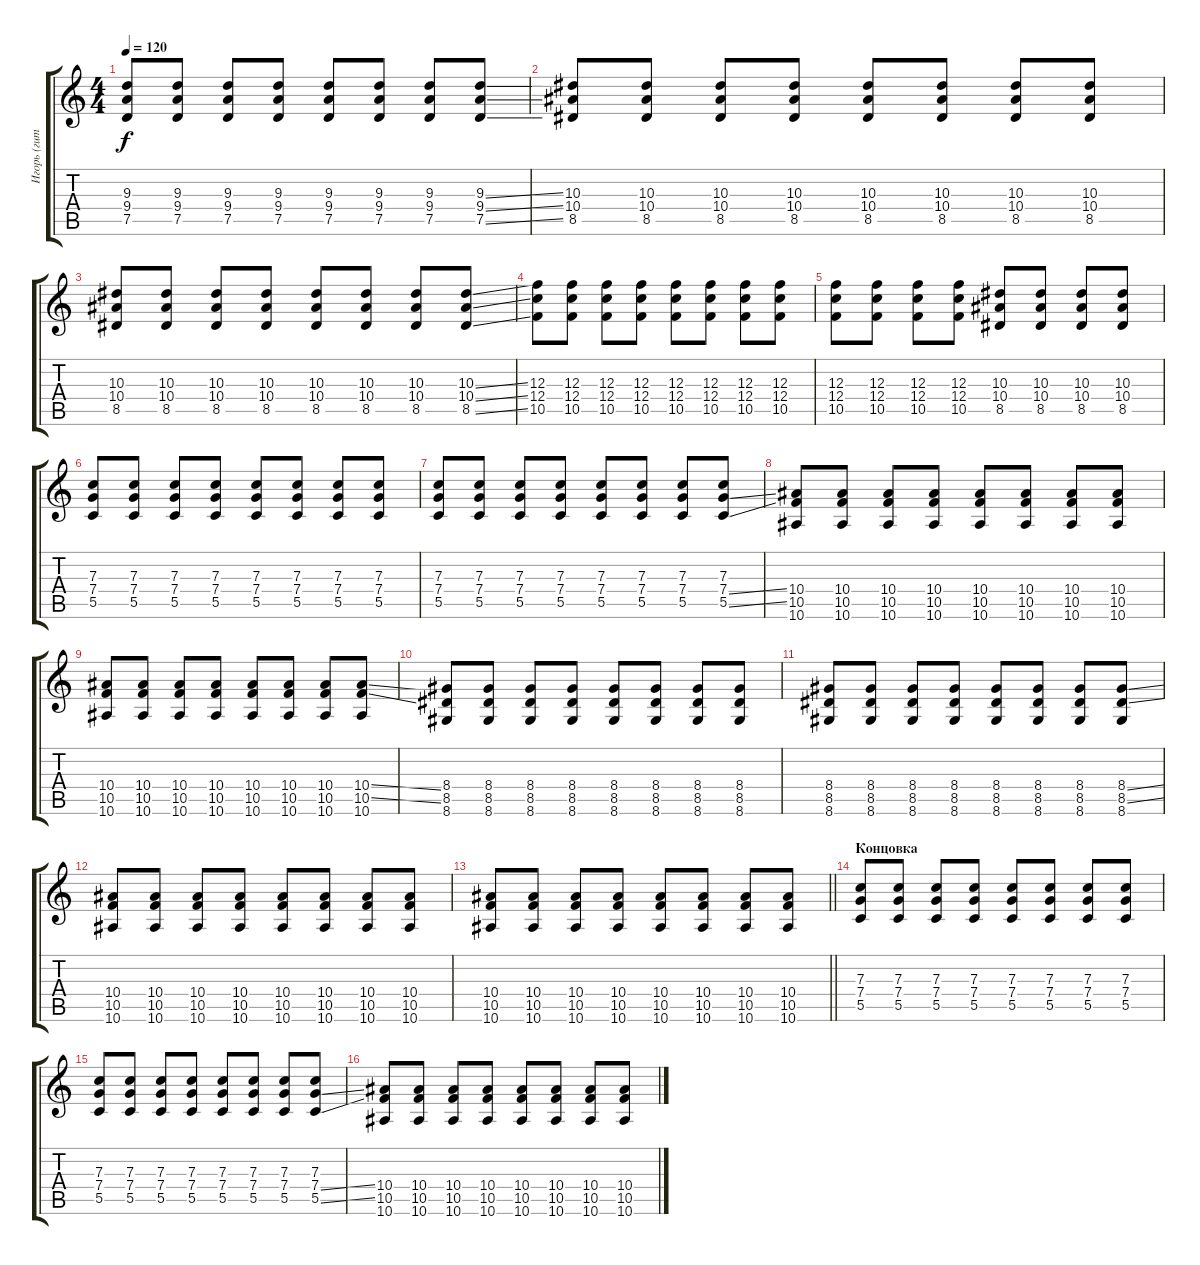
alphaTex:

\track ("Игорь (гитара 1)/деревянные (флейта,клар" "Игорь (гит") {instrument overdrivenguitar}
\staff {score tabs}
\tuning (D4 A3 F3 C3 G2 C2) {hide}
\ts (4 4)
\tempo 120
\clef g2
\ks c
(9.3 9.4 7.5).8{dy f} (9.3 9.4 7.5).8 (9.3 9.4 7.5).8 (9.3 9.4 7.5).8 (9.3 9.4 7.5).8 (9.3 9.4 7.5).8 (9.3 9.4 7.5).8 (9.3{ss} 9.4{ss} 7.5{ss}).8 |
(10.3 10.4 8.5).8 (10.3 10.4 8.5).8 (10.3 10.4 8.5).8 (10.3 10.4 8.5).8 (10.3 10.4 8.5).8 (10.3 10.4 8.5).8 (10.3 10.4 8.5).8 (10.3 10.4 8.5).8 |
(10.3 10.4 8.5).8 (10.3 10.4 8.5).8 (10.3 10.4 8.5).8 (10.3 10.4 8.5).8 (10.3 10.4 8.5).8 (10.3 10.4 8.5).8 (10.3 10.4 8.5).8 (10.3{ss} 10.4{ss} 8.5{ss}).8 |
(12.3 12.4 10.5).8 (12.3 12.4 10.5).8 (12.3 12.4 10.5).8 (12.3 12.4 10.5).8 (12.3 12.4 10.5).8 (12.3 12.4 10.5).8 (12.3 12.4 10.5).8 (12.3 12.4 10.5).8 |
(12.3 12.4 10.5).8 (12.3 12.4 10.5).8 (12.3 12.4 10.5).8 (12.3 12.4 10.5).8 (10.3 10.4 8.5).8 (10.3 10.4 8.5).8 (10.3 10.4 8.5).8 (10.3 10.4 8.5).8 |
(7.3 7.4 5.5).8 (7.3 7.4 5.5).8 (7.3 7.4 5.5).8 (7.3 7.4 5.5).8 (7.3 7.4 5.5).8 (7.3 7.4 5.5).8 (7.3 7.4 5.5).8 (7.3 7.4 5.5).8 |
(7.3 7.4 5.5).8 (7.3 7.4 5.5).8 (7.3 7.4 5.5).8 (7.3 7.4 5.5).8 (7.3 7.4 5.5).8 (7.3 7.4 5.5).8 (7.3 7.4 5.5).8 (7.3 7.4{ss} 5.5{ss}).8 |
(10.4 10.5 10.6).8 (10.4 10.5 10.6).8 (10.4 10.5 10.6).8 (10.4 10.5 10.6).8 (10.4 10.5 10.6).8 (10.4 10.5 10.6).8 (10.4 10.5 10.6).8 (10.4 10.5 10.6).8 |
(10.4 10.5 10.6).8 (10.4 10.5 10.6).8 (10.4 10.5 10.6).8 (10.4 10.5 10.6).8 (10.4 10.5 10.6).8 (10.4 10.5 10.6).8 (10.4 10.5 10.6).8 (10.4{ss} 10.5{ss} 10.6).8 |
(8.4 8.5 8.6).8 (8.4 8.5 8.6).8 (8.4 8.5 8.6).8 (8.4 8.5 8.6).8 (8.4 8.5 8.6).8 (8.4 8.5 8.6).8 (8.4 8.5 8.6).8 (8.4 8.5 8.6).8 |
(8.4 8.5 8.6).8 (8.4 8.5 8.6).8 (8.4 8.5 8.6).8 (8.4 8.5 8.6).8 (8.4 8.5 8.6).8 (8.4 8.5 8.6).8 (8.4 8.5 8.6).8 (8.4{ss} 8.5{ss} 8.6).8 |
(10.4 10.5 10.6).8 (10.4 10.5 10.6).8 (10.4 10.5 10.6).8 (10.4 10.5 10.6).8 (10.4 10.5 10.6).8 (10.4 10.5 10.6).8 (10.4 10.5 10.6).8 (10.4 10.5 10.6).8 |
\barLineRight lightlight
(10.4 10.5 10.6).8 (10.4 10.5 10.6).8 (10.4 10.5 10.6).8 (10.4 10.5 10.6).8 (10.4 10.5 10.6).8 (10.4 10.5 10.6).8 (10.4 10.5 10.6).8 (10.4 10.5 10.6).8 |
\section ("" "Концовка")
(7.3 7.4 5.5).8 (7.3 7.4 5.5).8 (7.3 7.4 5.5).8 (7.3 7.4 5.5).8 (7.3 7.4 5.5).8 (7.3 7.4 5.5).8 (7.3 7.4 5.5).8 (7.3 7.4 5.5).8 |
(7.3 7.4 5.5).8 (7.3 7.4 5.5).8 (7.3 7.4 5.5).8 (7.3 7.4 5.5).8 (7.3 7.4 5.5).8 (7.3 7.4 5.5).8 (7.3 7.4 5.5).8 (7.3 7.4{ss} 5.5{ss}).8 |
(10.4 10.5 10.6).8 (10.4 10.5 10.6).8 (10.4 10.5 10.6).8 (10.4 10.5 10.6).8 (10.4 10.5 10.6).8 (10.4 10.5 10.6).8 (10.4 10.5 10.6).8 (10.4 10.5 10.6).8
